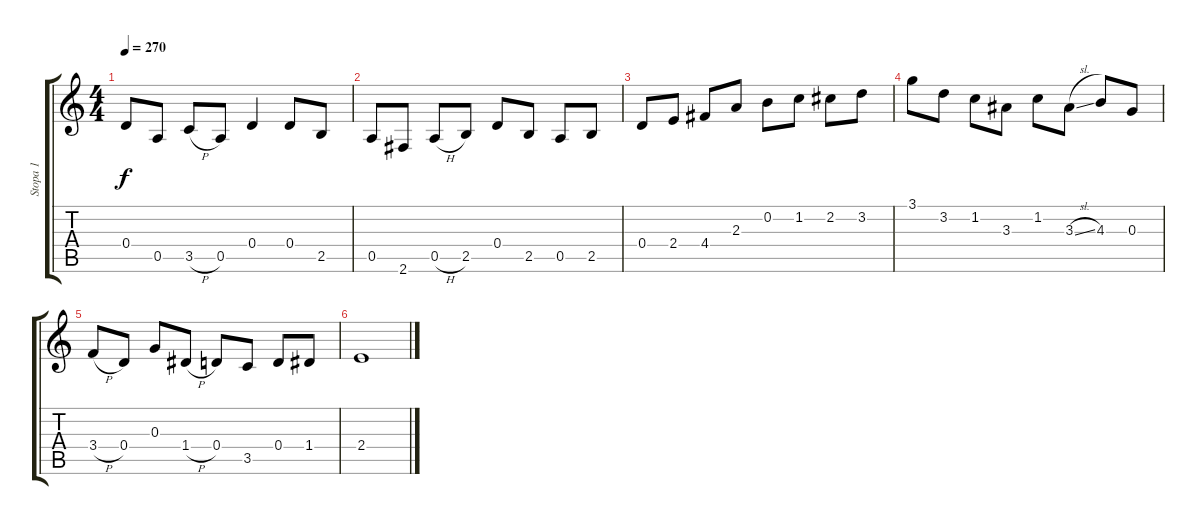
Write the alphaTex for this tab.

\track ("Stopa 1" "Stopa 1") {instrument acousticguitarsteel}
\staff {score tabs}
\tuning (E4 B3 G3 D3 A2 E2) {hide}
\ts (4 4)
\tempo 270
\clef g2
\ks c
0.4.8{dy f} 0.5.8 3.5{h}.8 0.5.8 0.4.4 0.4.8 2.5.8 |
0.5.8 2.6.8 0.5{h}.8 2.5.8 0.4.8 2.5.8 0.5.8 2.5.8 |
0.4.8 2.4.8 4.4.8 2.3.8 0.2.8 1.2.8 2.2.8 3.2.8 |
3.1.8 3.2.8 1.2.8 3.3.8 1.2.8 3.3{sl}.8 4.3.8 0.3.8 |
3.4{h}.8 0.4.8 0.3.8 1.4{h}.8 0.4.8 3.5.8 0.4.8 1.4.8 |
2.4.1
